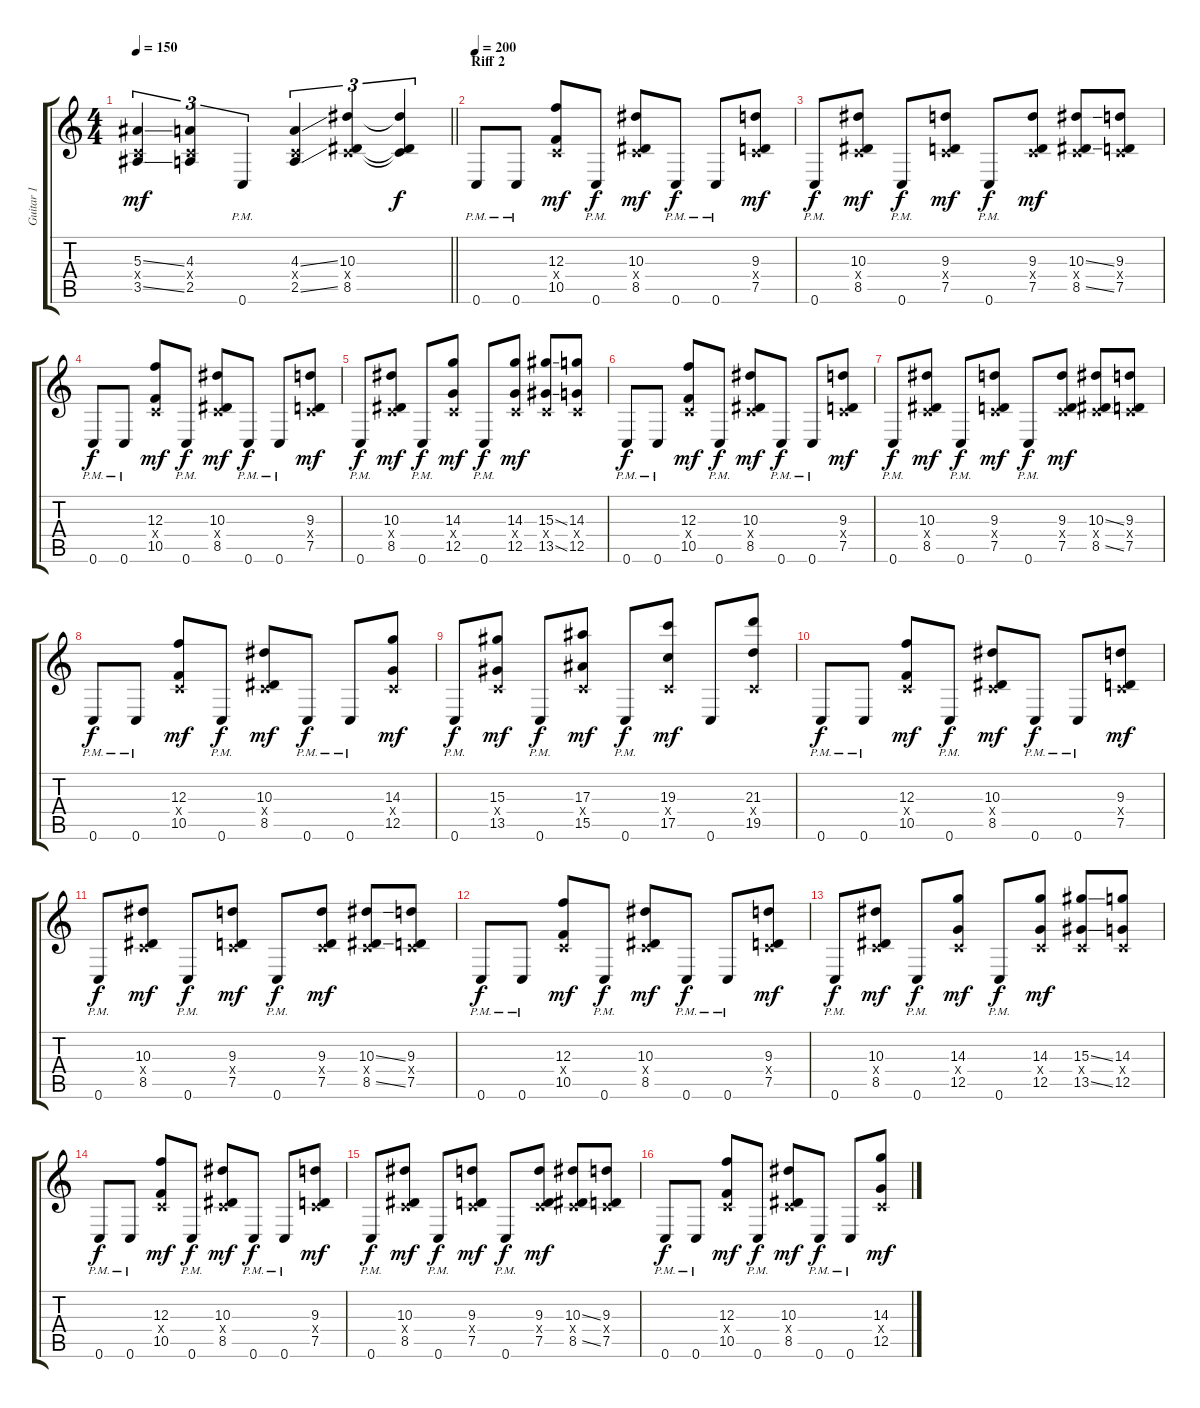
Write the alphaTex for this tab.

\track ("Guitar 1" "Guitar 1") {instrument distortionguitar}
\staff {score tabs}
\tuning (D4 A3 F3 C3 G2 C2) {hide}
\ts (4 4)
\tempo 150
\clef g2
\barLineRight lightlight
\ks c
(5.3{ss} 0.4{x} 3.5{ss}).4{tu (3 2) dy mf} (4.3 0.4{x} 2.5).4{tu (3 2)} 0.6{pm}.4{tu (3 2)} (4.3{ss} 0.4{x} 2.5{ss}).4{tu (3 2)} (10.3 0.4{x} 8.5).4{tu (3 2)} (10.3{t} 0.4{t} 8.5{t}).4{tu (3 2) dy f} |
\section ("" "Riff 2")
\tempo 200
0.6{pm}.8 0.6{pm}.8 (12.3 0.4{x} 10.5).8{dy mf} 0.6{pm}.8{dy f} (10.3 0.4{x} 8.5).8{dy mf} 0.6{pm}.8{dy f} 0.6{pm}.8 (9.3 0.4{x} 7.5).8{dy mf} |
0.6{pm}.8{dy f} (10.3 0.4{x} 8.5).8{dy mf} 0.6{pm}.8{dy f} (9.3 0.4{x} 7.5).8{dy mf} 0.6{pm}.8{dy f} (9.3 0.4{x} 7.5).8{dy mf} (10.3{ss} 0.4{x} 8.5{ss}).8 (9.3 0.4{x} 7.5).8 |
0.6{pm}.8{dy f} 0.6{pm}.8 (12.3 0.4{x} 10.5).8{dy mf} 0.6{pm}.8{dy f} (10.3 0.4{x} 8.5).8{dy mf} 0.6{pm}.8{dy f} 0.6{pm}.8 (9.3 0.4{x} 7.5).8{dy mf} |
0.6{pm}.8{dy f} (10.3 0.4{x} 8.5).8{dy mf} 0.6{pm}.8{dy f} (14.3 0.4{x} 12.5).8{dy mf} 0.6{pm}.8{dy f} (14.3 0.4{x} 12.5).8{dy mf} (15.3{ss} 0.4{x} 13.5{ss}).8 (14.3 0.4{x} 12.5).8 |
0.6{pm}.8{dy f} 0.6{pm}.8 (12.3 0.4{x} 10.5).8{dy mf} 0.6{pm}.8{dy f} (10.3 0.4{x} 8.5).8{dy mf} 0.6{pm}.8{dy f} 0.6{pm}.8 (9.3 0.4{x} 7.5).8{dy mf} |
0.6{pm}.8{dy f} (10.3 0.4{x} 8.5).8{dy mf} 0.6{pm}.8{dy f} (9.3 0.4{x} 7.5).8{dy mf} 0.6{pm}.8{dy f} (9.3 0.4{x} 7.5).8{dy mf} (10.3{ss} 0.4{x} 8.5{ss}).8 (9.3 0.4{x} 7.5).8 |
0.6{pm}.8{dy f} 0.6{pm}.8 (12.3 0.4{x} 10.5).8{dy mf} 0.6{pm}.8{dy f} (10.3 0.4{x} 8.5).8{dy mf} 0.6{pm}.8{dy f} 0.6{pm}.8 (14.3 0.4{x} 12.5).8{dy mf} |
0.6{pm}.8{dy f} (15.3 0.4{x} 13.5).8{dy mf} 0.6{pm}.8{dy f} (17.3 0.4{x} 15.5).8{dy mf} 0.6{pm}.8{dy f} (19.3 0.4{x} 17.5).8{dy mf} 0.6.8 (21.3 0.4{x} 19.5).8 |
0.6{pm}.8{dy f} 0.6{pm}.8 (12.3 0.4{x} 10.5).8{dy mf} 0.6{pm}.8{dy f} (10.3 0.4{x} 8.5).8{dy mf} 0.6{pm}.8{dy f} 0.6{pm}.8 (9.3 0.4{x} 7.5).8{dy mf} |
0.6{pm}.8{dy f} (10.3 0.4{x} 8.5).8{dy mf} 0.6{pm}.8{dy f} (9.3 0.4{x} 7.5).8{dy mf} 0.6{pm}.8{dy f} (9.3 0.4{x} 7.5).8{dy mf} (10.3{ss} 0.4{x} 8.5{ss}).8 (9.3 0.4{x} 7.5).8 |
0.6{pm}.8{dy f} 0.6{pm}.8 (12.3 0.4{x} 10.5).8{dy mf} 0.6{pm}.8{dy f} (10.3 0.4{x} 8.5).8{dy mf} 0.6{pm}.8{dy f} 0.6{pm}.8 (9.3 0.4{x} 7.5).8{dy mf} |
0.6{pm}.8{dy f} (10.3 0.4{x} 8.5).8{dy mf} 0.6{pm}.8{dy f} (14.3 0.4{x} 12.5).8{dy mf} 0.6{pm}.8{dy f} (14.3 0.4{x} 12.5).8{dy mf} (15.3{ss} 0.4{x} 13.5{ss}).8 (14.3 0.4{x} 12.5).8 |
0.6{pm}.8{dy f} 0.6{pm}.8 (12.3 0.4{x} 10.5).8{dy mf} 0.6{pm}.8{dy f} (10.3 0.4{x} 8.5).8{dy mf} 0.6{pm}.8{dy f} 0.6{pm}.8 (9.3 0.4{x} 7.5).8{dy mf} |
0.6{pm}.8{dy f} (10.3 0.4{x} 8.5).8{dy mf} 0.6{pm}.8{dy f} (9.3 0.4{x} 7.5).8{dy mf} 0.6{pm}.8{dy f} (9.3 0.4{x} 7.5).8{dy mf} (10.3{ss} 0.4{x} 8.5{ss}).8 (9.3 0.4{x} 7.5).8 |
0.6{pm}.8{dy f} 0.6{pm}.8 (12.3 0.4{x} 10.5).8{dy mf} 0.6{pm}.8{dy f} (10.3 0.4{x} 8.5).8{dy mf} 0.6{pm}.8{dy f} 0.6{pm}.8 (14.3 0.4{x} 12.5).8{dy mf}
